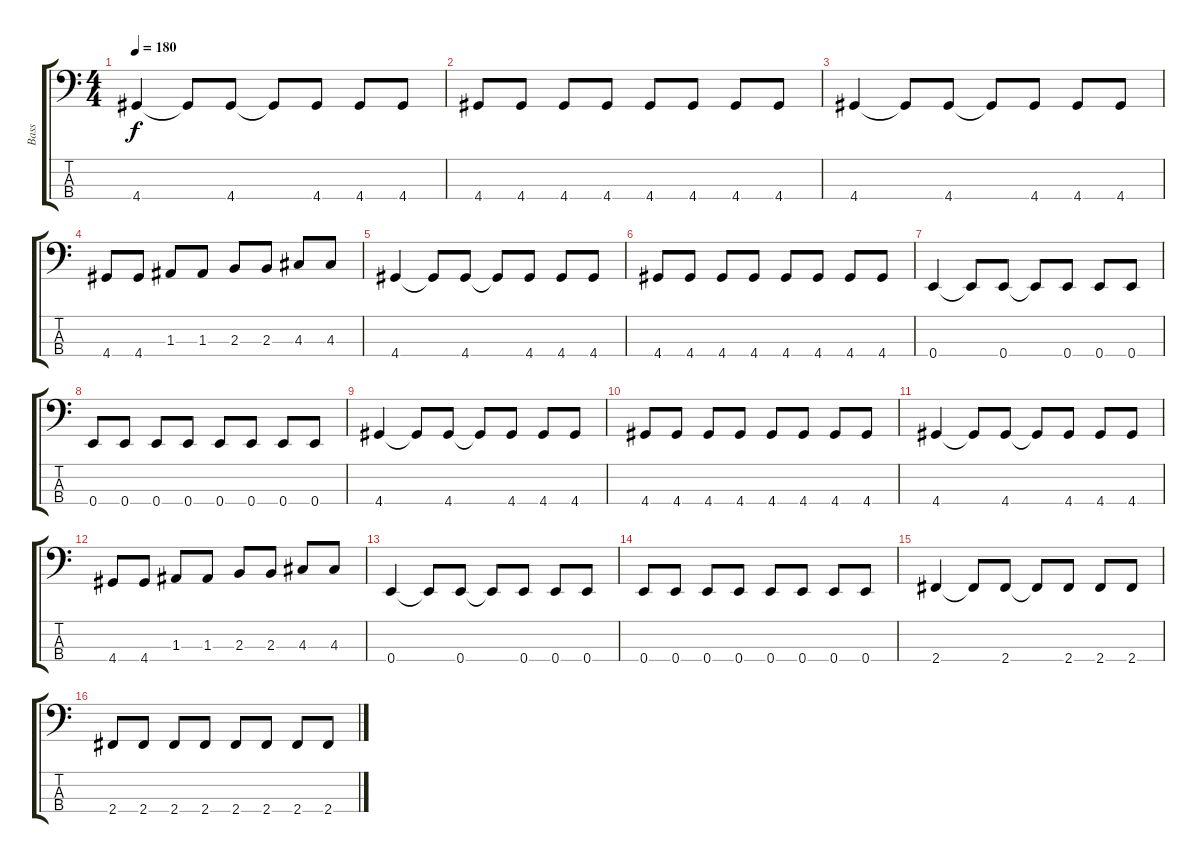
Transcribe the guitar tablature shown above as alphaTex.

\track ("Bass" "Bass") {instrument electricbassfinger}
\staff {score tabs}
\tuning (G2 D2 A1 E1) {hide}
\ts (4 4)
\tempo 180
\clef f4
\ks c
4.4.4{dy f} 4.4{t}.8 4.4.8 4.4{t}.8 4.4.8 4.4.8 4.4.8 |
4.4.8 4.4.8 4.4.8 4.4.8 4.4.8 4.4.8 4.4.8 4.4.8 |
4.4.4 4.4{t}.8 4.4.8 4.4{t}.8 4.4.8 4.4.8 4.4.8 |
4.4.8 4.4.8 1.3.8 1.3.8 2.3.8 2.3.8 4.3.8 4.3.8 |
4.4.4 4.4{t}.8 4.4.8 4.4{t}.8 4.4.8 4.4.8 4.4.8 |
4.4.8 4.4.8 4.4.8 4.4.8 4.4.8 4.4.8 4.4.8 4.4.8 |
0.4.4 0.4{t}.8 0.4.8 0.4{t}.8 0.4.8 0.4.8 0.4.8 |
0.4.8 0.4.8 0.4.8 0.4.8 0.4.8 0.4.8 0.4.8 0.4.8 |
4.4.4 4.4{t}.8 4.4.8 4.4{t}.8 4.4.8 4.4.8 4.4.8 |
4.4.8 4.4.8 4.4.8 4.4.8 4.4.8 4.4.8 4.4.8 4.4.8 |
4.4.4 4.4{t}.8 4.4.8 4.4{t}.8 4.4.8 4.4.8 4.4.8 |
4.4.8 4.4.8 1.3.8 1.3.8 2.3.8 2.3.8 4.3.8 4.3.8 |
0.4.4 0.4{t}.8 0.4.8 0.4{t}.8 0.4.8 0.4.8 0.4.8 |
0.4.8 0.4.8 0.4.8 0.4.8 0.4.8 0.4.8 0.4.8 0.4.8 |
2.4.4 2.4{t}.8 2.4.8 2.4{t}.8 2.4.8 2.4.8 2.4.8 |
2.4.8 2.4.8 2.4.8 2.4.8 2.4.8 2.4.8 2.4.8 2.4.8
